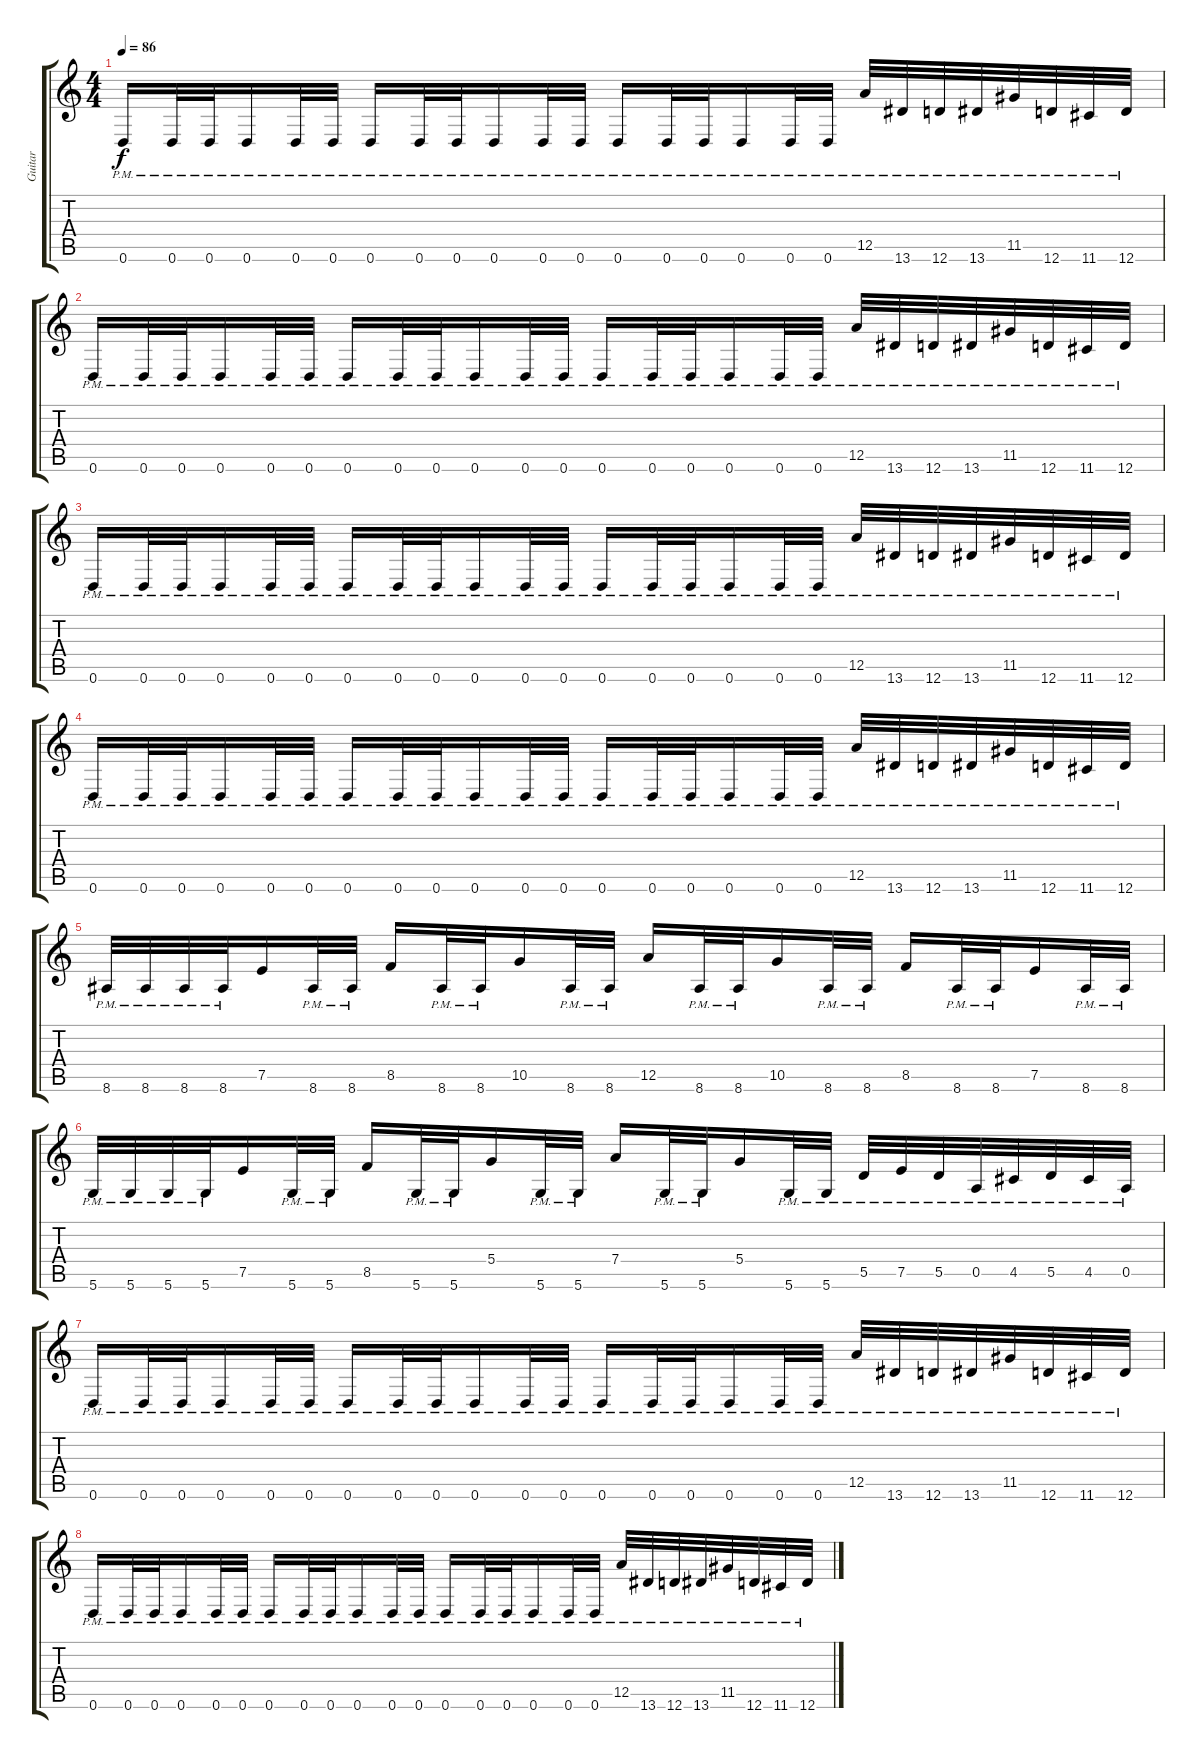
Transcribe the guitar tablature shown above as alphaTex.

\track ("Guitar" "Guitar") {instrument distortionguitar}
\staff {score tabs}
\tuning (E4 B3 G3 D3 A2 D2) {hide}
\ts (4 4)
\tempo 86
\clef g2
\ks c
0.6{pm}.16{dy f} 0.6{pm}.32 0.6{pm}.32 0.6{pm}.16 0.6{pm}.32 0.6{pm}.32 0.6{pm}.16 0.6{pm}.32 0.6{pm}.32 0.6{pm}.16 0.6{pm}.32 0.6{pm}.32 0.6{pm}.16 0.6{pm}.32 0.6{pm}.32 0.6{pm}.16 0.6{pm}.32 0.6{pm}.32 12.5{pm}.32 13.6{pm}.32 12.6{pm}.32 13.6{pm}.32 11.5{pm}.32 12.6{pm}.32 11.6{pm}.32 12.6{pm}.32 |
0.6{pm}.16 0.6{pm}.32 0.6{pm}.32 0.6{pm}.16 0.6{pm}.32 0.6{pm}.32 0.6{pm}.16 0.6{pm}.32 0.6{pm}.32 0.6{pm}.16 0.6{pm}.32 0.6{pm}.32 0.6{pm}.16 0.6{pm}.32 0.6{pm}.32 0.6{pm}.16 0.6{pm}.32 0.6{pm}.32 12.5{pm}.32 13.6{pm}.32 12.6{pm}.32 13.6{pm}.32 11.5{pm}.32 12.6{pm}.32 11.6{pm}.32 12.6{pm}.32 |
0.6{pm}.16 0.6{pm}.32 0.6{pm}.32 0.6{pm}.16 0.6{pm}.32 0.6{pm}.32 0.6{pm}.16 0.6{pm}.32 0.6{pm}.32 0.6{pm}.16 0.6{pm}.32 0.6{pm}.32 0.6{pm}.16 0.6{pm}.32 0.6{pm}.32 0.6{pm}.16 0.6{pm}.32 0.6{pm}.32 12.5{pm}.32 13.6{pm}.32 12.6{pm}.32 13.6{pm}.32 11.5{pm}.32 12.6{pm}.32 11.6{pm}.32 12.6{pm}.32 |
0.6{pm}.16 0.6{pm}.32 0.6{pm}.32 0.6{pm}.16 0.6{pm}.32 0.6{pm}.32 0.6{pm}.16 0.6{pm}.32 0.6{pm}.32 0.6{pm}.16 0.6{pm}.32 0.6{pm}.32 0.6{pm}.16 0.6{pm}.32 0.6{pm}.32 0.6{pm}.16 0.6{pm}.32 0.6{pm}.32 12.5{pm}.32 13.6{pm}.32 12.6{pm}.32 13.6{pm}.32 11.5{pm}.32 12.6{pm}.32 11.6{pm}.32 12.6{pm}.32 |
8.6{pm}.32 8.6{pm}.32 8.6{pm}.32 8.6{pm}.32 7.5.16 8.6{pm}.32 8.6{pm}.32 8.5.16 8.6{pm}.32 8.6{pm}.32 10.5.16 8.6{pm}.32 8.6{pm}.32 12.5.16 8.6{pm}.32 8.6{pm}.32 10.5.16 8.6{pm}.32 8.6{pm}.32 8.5.16 8.6{pm}.32 8.6{pm}.32 7.5.16 8.6{pm}.32 8.6{pm}.32 |
5.6{pm}.32 5.6{pm}.32 5.6{pm}.32 5.6{pm}.32 7.5.16 5.6{pm}.32 5.6{pm}.32 8.5.16 5.6{pm}.32 5.6{pm}.32 5.4.16 5.6{pm}.32 5.6{pm}.32 7.4.16 5.6{pm}.32 5.6{pm}.32 5.4.16 5.6{pm}.32 5.6{pm}.32 5.5{pm}.32 7.5{pm}.32 5.5{pm}.32 0.5{pm}.32 4.5{pm}.32 5.5{pm}.32 4.5{pm}.32 0.5{pm}.32 |
0.6{pm}.16 0.6{pm}.32 0.6{pm}.32 0.6{pm}.16 0.6{pm}.32 0.6{pm}.32 0.6{pm}.16 0.6{pm}.32 0.6{pm}.32 0.6{pm}.16 0.6{pm}.32 0.6{pm}.32 0.6{pm}.16 0.6{pm}.32 0.6{pm}.32 0.6{pm}.16 0.6{pm}.32 0.6{pm}.32 12.5{pm}.32 13.6{pm}.32 12.6{pm}.32 13.6{pm}.32 11.5{pm}.32 12.6{pm}.32 11.6{pm}.32 12.6{pm}.32 |
0.6{pm}.16 0.6{pm}.32 0.6{pm}.32 0.6{pm}.16 0.6{pm}.32 0.6{pm}.32 0.6{pm}.16 0.6{pm}.32 0.6{pm}.32 0.6{pm}.16 0.6{pm}.32 0.6{pm}.32 0.6{pm}.16 0.6{pm}.32 0.6{pm}.32 0.6{pm}.16 0.6{pm}.32 0.6{pm}.32 12.5{pm}.32 13.6{pm}.32 12.6{pm}.32 13.6{pm}.32 11.5{pm}.32 12.6{pm}.32 11.6{pm}.32 12.6{pm}.32
